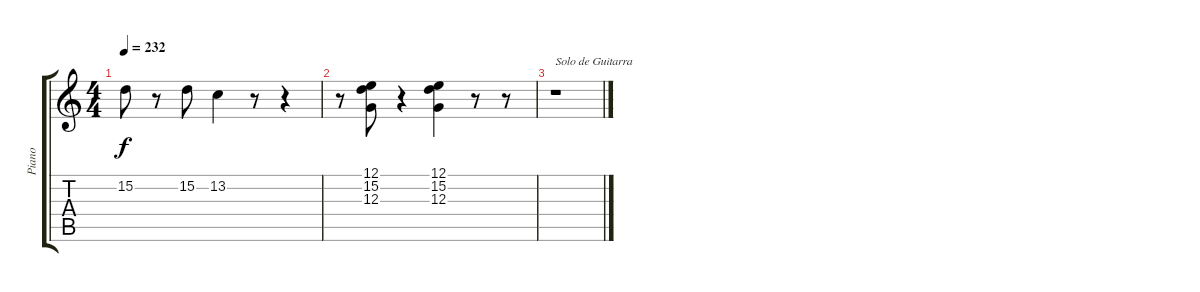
\track ("Piano" "Piano") {instrument acousticgrandpiano}
\staff {score tabs}
\tuning (E4 B3 G3 D3 A2 E2) {hide}
\ts (4 4)
\tempo 232
\clef g2
\ks c
15.2.8{dy f} r.8 15.2.8 13.2.4 r.8 r.4 |
r.8 (12.1 15.2 12.3).8 r.4 (12.1 15.2 12.3).4 r.8 r.8 |
r.1{txt "Solo de Guitarra"}
